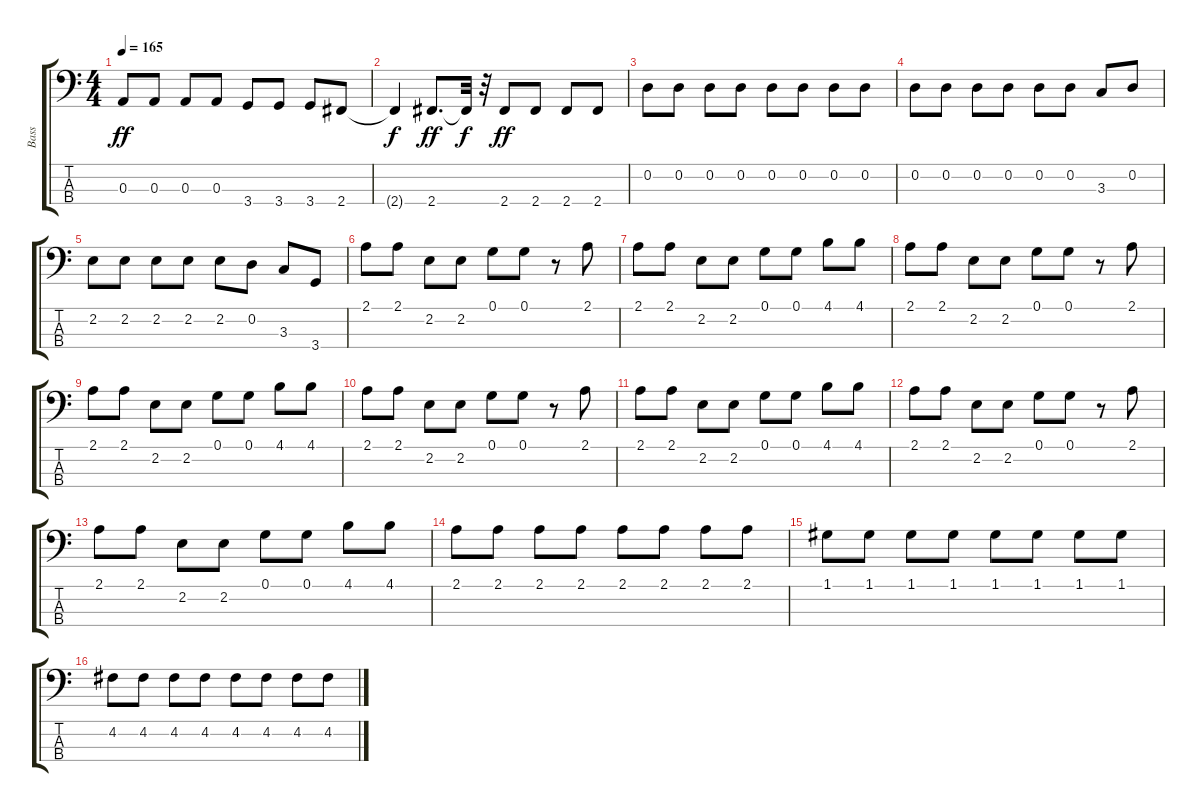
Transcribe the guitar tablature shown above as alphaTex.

\track ("Bass" "Bass") {instrument electricbasspick}
\staff {score tabs}
\tuning (G2 D2 A1 E1) {hide}
\ts (4 4)
\tempo 165
\clef f4
\ks c
0.3.8{dy ff} 0.3.8 0.3.8 0.3.8 3.4.8 3.4.8 3.4.8 2.4.8 |
2.4{t}.4{dy f} 2.4.8{d dy ff} 2.4{t}.32{dy f} r.32 2.4.8{dy ff} 2.4.8 2.4.8 2.4.8 |
0.2.8 0.2.8 0.2.8 0.2.8 0.2.8 0.2.8 0.2.8 0.2.8 |
0.2.8 0.2.8 0.2.8 0.2.8 0.2.8 0.2.8 3.3.8 0.2.8 |
2.2.8 2.2.8 2.2.8 2.2.8 2.2.8 0.2.8 3.3.8 3.4.8 |
2.1.8 2.1.8 2.2.8 2.2.8 0.1.8 0.1.8 r.8 2.1.8 |
2.1.8 2.1.8 2.2.8 2.2.8 0.1.8 0.1.8 4.1.8 4.1.8 |
2.1.8 2.1.8 2.2.8 2.2.8 0.1.8 0.1.8 r.8 2.1.8 |
2.1.8 2.1.8 2.2.8 2.2.8 0.1.8 0.1.8 4.1.8 4.1.8 |
2.1.8 2.1.8 2.2.8 2.2.8 0.1.8 0.1.8 r.8 2.1.8 |
2.1.8 2.1.8 2.2.8 2.2.8 0.1.8 0.1.8 4.1.8 4.1.8 |
2.1.8 2.1.8 2.2.8 2.2.8 0.1.8 0.1.8 r.8 2.1.8 |
2.1.8 2.1.8 2.2.8 2.2.8 0.1.8 0.1.8 4.1.8 4.1.8 |
2.1.8 2.1.8 2.1.8 2.1.8 2.1.8 2.1.8 2.1.8 2.1.8 |
1.1.8 1.1.8 1.1.8 1.1.8 1.1.8 1.1.8 1.1.8 1.1.8 |
4.2.8 4.2.8 4.2.8 4.2.8 4.2.8 4.2.8 4.2.8 4.2.8
